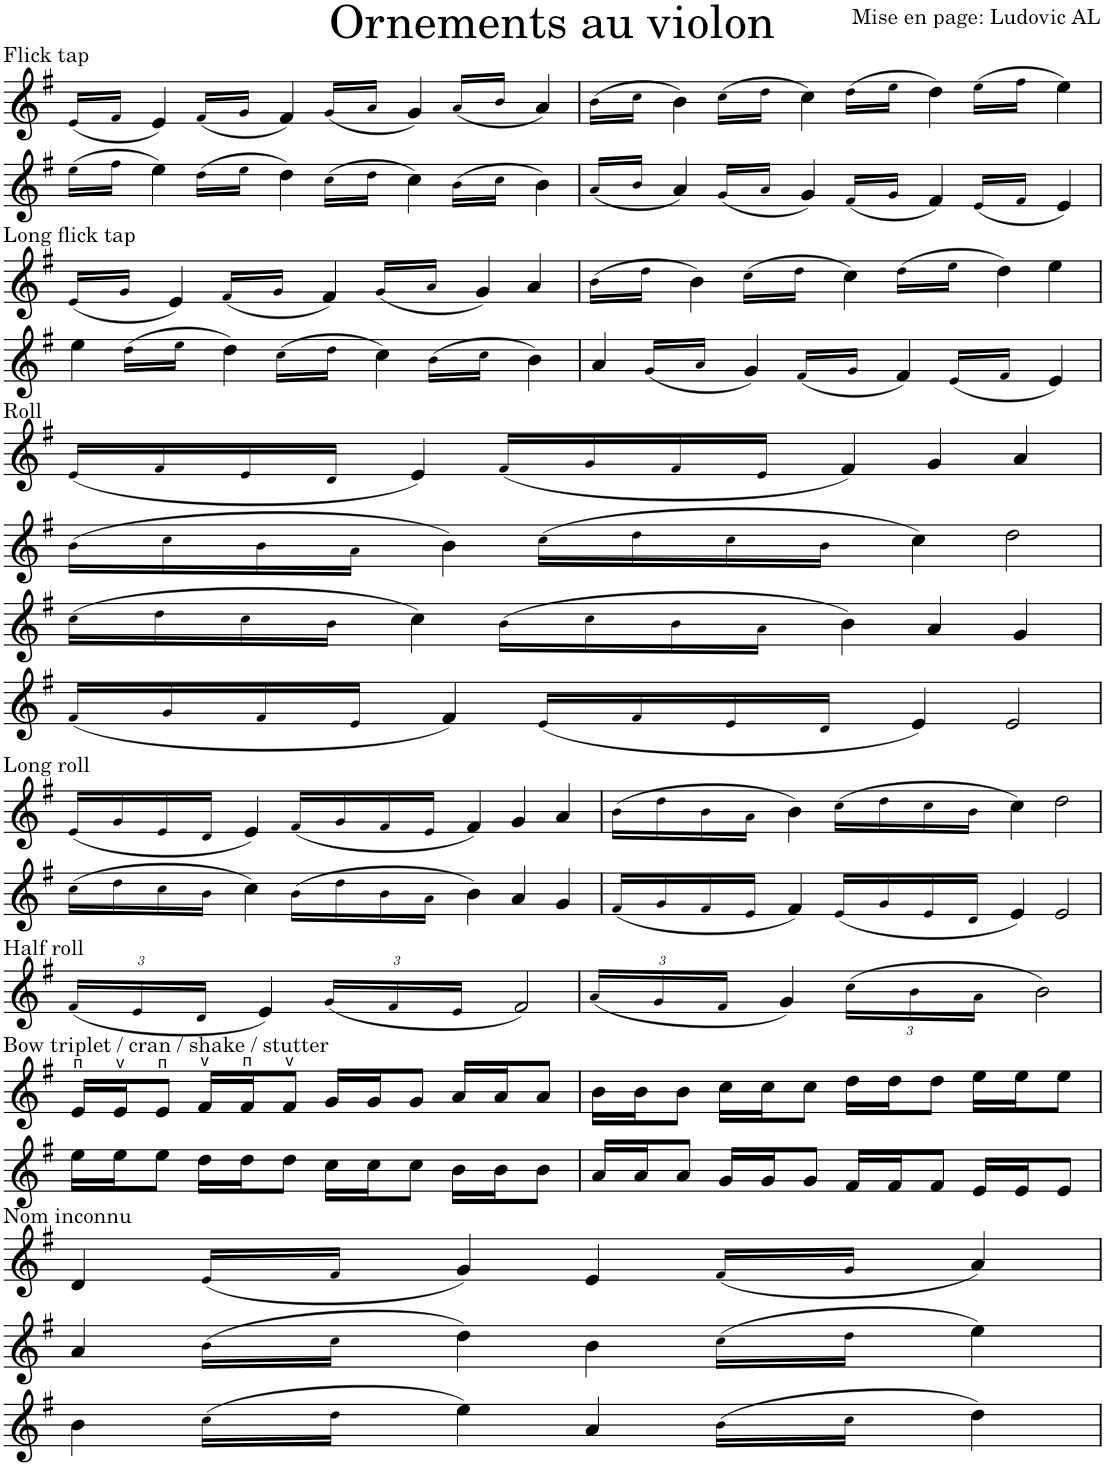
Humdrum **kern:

**kern
*part1
*staff1
*I"Violon
*I'Vln.
*clefG2
*k[f#]
=1
!LO:TX:a:t=Flick tap
(16e!/LL
16f#!/JJ
4e/)
(16f#!/LL
16g!/JJ
4f#/)
(16g!/LL
16a!/JJ
[8g/)
8ryy
(16a!/LL
16b!/JJ
4a/)
=2
(16b!\LL
8g/]
16cc!\JJ
4b\)
(16cc!\LL
16dd!\JJ
4cc\)
(16dd!\LL
16ee!\JJ
[8dd\)
(16ee!\LL
16ff#!\JJ
4ee\)
!!LO:LB:g=z
=3
(16ee!\LL
8dd\]
16ff#!\JJ
4ee\)
(16dd!\LL
16ee!\JJ
4dd\)
(16cc!\LL
16dd!\JJ
[8cc\)
(16b!\LL
16cc!\JJ
4b\)
=4
(16a!/LL
8cc\]
16b!/JJ
4a/)
(16g!/LL
16a!/JJ
4g/)
(16f#!/LL
16g!/JJ
[8f#/)
(16e!/LL
16f#!/JJ
4e/)
!!LO:LB:g=z
=5
!LO:TX:a:t=Long flick tap
(16e!/LL
8f#/]
16g!/JJ
4e/)
(16f#!/LL
16g!/JJ
4f#/)
(16g!/LL
16a!/JJ
[8g/)
4a/
=6
(16b!\LL
8g/]
16dd!\JJ
4b\)
(16cc!\LL
16dd!\JJ
4cc\)
(16dd!\LL
16ee!\JJ
[8dd\)
4ee\
!!LO:LB:g=z
=7
4ee\
8dd\]
(16dd!\LL
16ee!\JJ
4dd\)
(16cc!\LL
16dd!\JJ
4cc\)
(16b!\LL
16cc!\JJ
4b\)
=8
4a/
(16g!/LL
16a!/JJ
4g/)
(16f#!/LL
16g!/JJ
4f#/)
(16e!/LL
16f#!/JJ
4e/)
!!LO:LB:g=z
=9
!LO:TX:a:t=Roll
(16e!/LL
16f#!/
16e!/
16d!/JJ
4e/)
(16f#!/LL
16g!/
16f#!/
16e!/JJ
4f#/)
4g/
4a/
!!LO:LB:g=z
=10
(16b!\LL
16cc!\
16b!\
16a!\JJ
4b\)
(16cc!\LL
16dd!\
16cc!\
16b!\JJ
4cc\)
2dd\
!!LO:LB:g=z
=11
(16cc!\LL
16dd!\
16cc!\
16b!\JJ
4cc\)
(16b!\LL
16cc!\
16b!\
16a!\JJ
4b\)
4a/
4g/
!!LO:LB:g=z
=12
(16f#!/LL
16g!/
16f#!/
16e!/JJ
4f#/)
(16e!/LL
16f#!/
16e!/
16d!/JJ
4e/)
2e/
!!LO:LB:g=z
=13
!LO:TX:a:t=Long roll
(16e!/LL
16g!/
16e!/
16d!/JJ
4e/)
(16f#!/LL
16g!/
16f#!/
16e!/JJ
4f#/)
4g/
4a/
=14
(16b!\LL
16dd!\
16b!\
16a!\JJ
4b\)
(16cc!\LL
16dd!\
16cc!\
16b!\JJ
4cc\)
2dd\
!!LO:LB:g=z
=15
(16cc!\LL
16dd!\
16cc!\
16b!\JJ
4cc\)
(16b!\LL
16dd!\
16b!\
16a!\JJ
4b\)
4a/
4g/
=16
(16f#!/LL
16g!/
16f#!/
16e!/JJ
4f#/)
(16e!/LL
16g!/
16e!/
16d!/JJ
4e/)
2e/
!!LO:LB:g=z
=17
*Xbrackettup
!LO:TX:a:t=Half roll
(24f#!/LL
24e!/
24d!/JJ
4e/)
(24g!/LL
24f#!/
24e!/JJ
2f#/)
=18
(24a!/LL
24g!/
24f#!/JJ
4g/)
(24cc!\LL
24b!\
24a!\JJ
2b\)
!!LO:LB:g=z
=19
!LO:TX:a:t=Bow triplet / cran / shake / stutter
16e/LL
16e/J
8e/J
16f#/LL
16f#/J
8f#/J
16g/LL
16g/J
8g/J
16a/LL
16a/J
8a/J
=20
16b\LL
16b\J
8b\J
16cc\LL
16cc\J
8cc\J
16dd\LL
16dd\J
8dd\J
16ee\LL
16ee\J
8ee\J
!!LO:LB:g=z
=21
16ee\LL
16ee\J
8ee\J
16dd\LL
16dd\J
8dd\J
16cc\LL
16cc\J
8cc\J
16b\LL
16b\J
8b\J
=22
16a/LL
16a/J
8a/J
16g/LL
16g/J
8g/J
16f#/LL
16f#/J
8f#/J
16e/LL
16e/J
8e/J
!!LO:LB:g=z
=23
!LO:TX:a:t=Nom inconnu
4d/
(16e!/LL
16f#!/JJ
4g/)
4e/
(16f#!/LL
16g!/JJ
4a/)
!!LO:LB:g=z
=24
4a/
(16b!\LL
16cc!\JJ
4dd\)
4b\
(16cc!\LL
16dd!\JJ
4ee\)
!!LO:LB:g=z
=25
4b\
(16cc!\LL
16dd!\JJ
4ee\)
4a/
(16b!\LL
16cc!\JJ
4dd\)
=
*-
